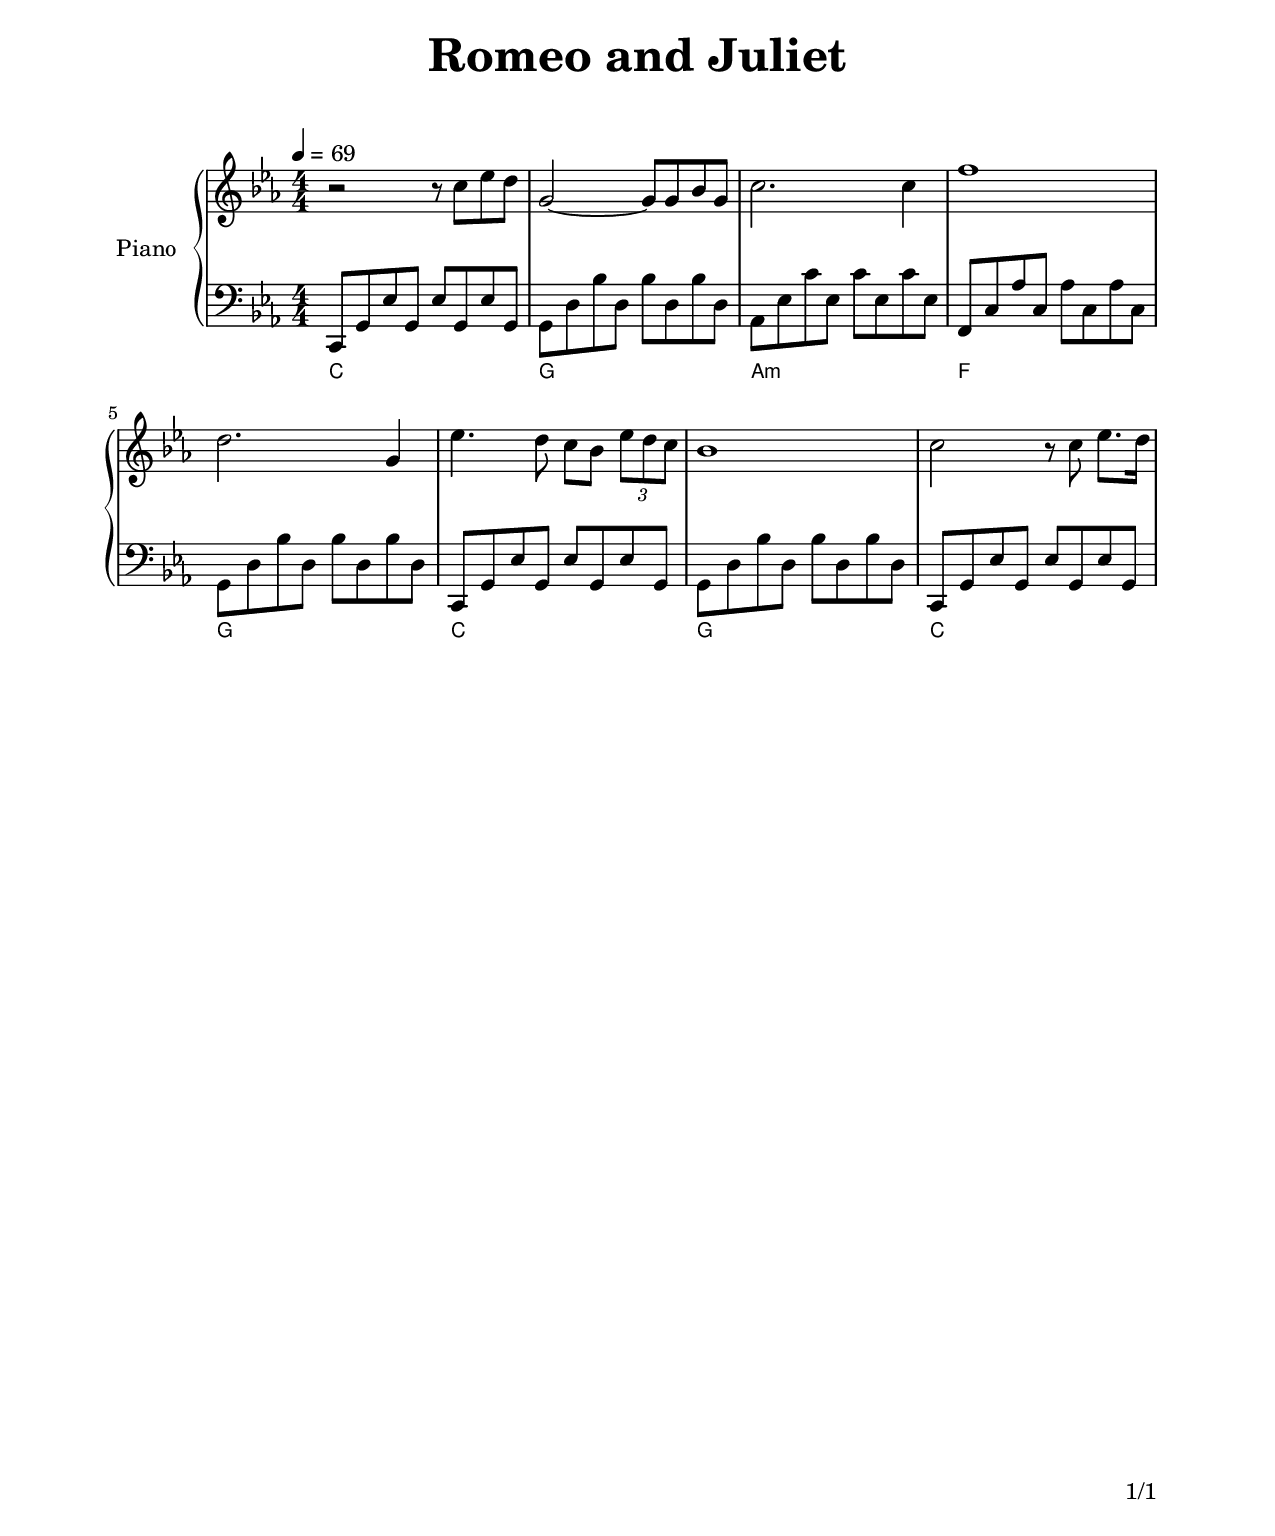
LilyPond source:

\version "2.24.3"
\include "../settings.v1.ly"

\header {
  title = \markup \override #'((font-size . 6)) "Romeo and Juliet"
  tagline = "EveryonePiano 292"
}

\paper {
  total-page = 1
}

\markup \vspace #1.5

C  = { c,8  g,8 ef8 g,8 ef8 g,8 ef8 g,8 }
F  = { f,8  c8  af8 c8  af8 c8  af8 c8  }
G  = { g,8  d8  bf8 d8  bf8 d8  bf8 d8  }
Am = { af,8 ef8 c'8 ef8 c'8 ef8 c'8 ef8 }

\score {
  \new PianoStaff \with {
    instrumentName = "Piano"
  } <<
    \new Staff {
      \tempo 4 = 69
      \clef treble
      \key ef \major
      \time 4/4
      
      r2 r8 c''8 ef''8 d''8 | g'2~ g'8  g'8  bf'8 g'8                            | c''2. c''4 | f''1 | \break
      d''2.      g'4        | ef''4. d''8 c''8 bf'8 \tuplet 3/2 { ef'' d'' c'' } | bf'1       | c''2 r8 c''8 ef''8. d''16 | \break
    }
    \new Staff {
      \clef bass
      \key ef \major
      \time 4/4
      
      \C | \G | \Am | \F |
      \G | \C | \G  | \C |
    }
    \chords {
      
      c1 | g1 | a1:m | f1 |
      g1 | c1 | g1   | c1 |
    }
  >>
  \layout {}
  \midi {}
}
